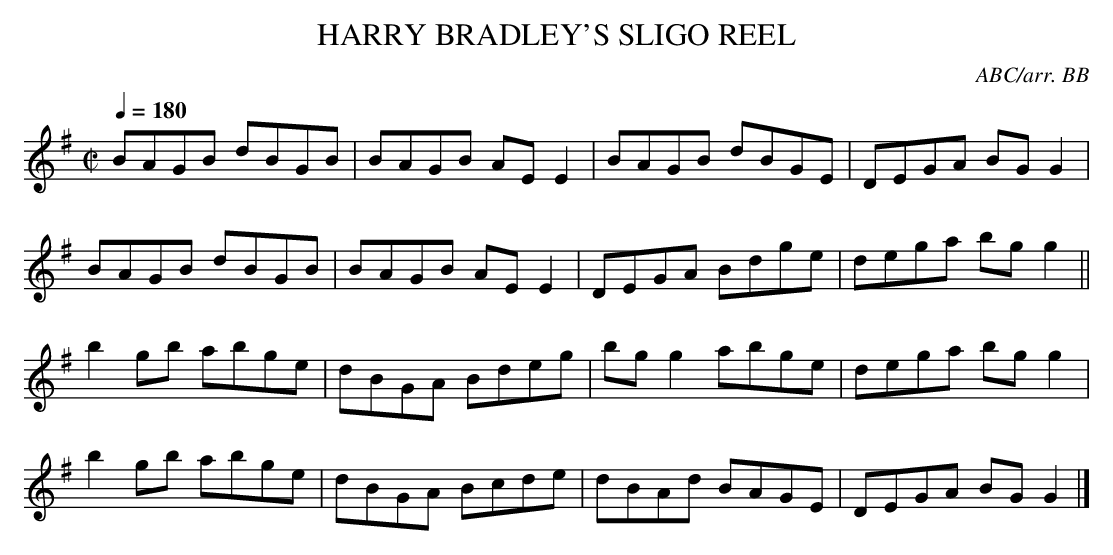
X:1
T:HARRY BRADLEY'S SLIGO REEL
C:ABC/arr. BB
Q:1/4=180
M:C|
K:G
BAGB dBGB|BAGB AEE2|BAGB dBGE|DEGA BGG2|
BAGB dBGB|BAGB AEE2|DEGA Bdge|dega bgg2||
b2 gb abge|dBGA Bdeg|bgg2 abge|dega bgg2|
b2 gb abge|dBGA Bcde|dBAd BAGE|DEGA BGG2|]
